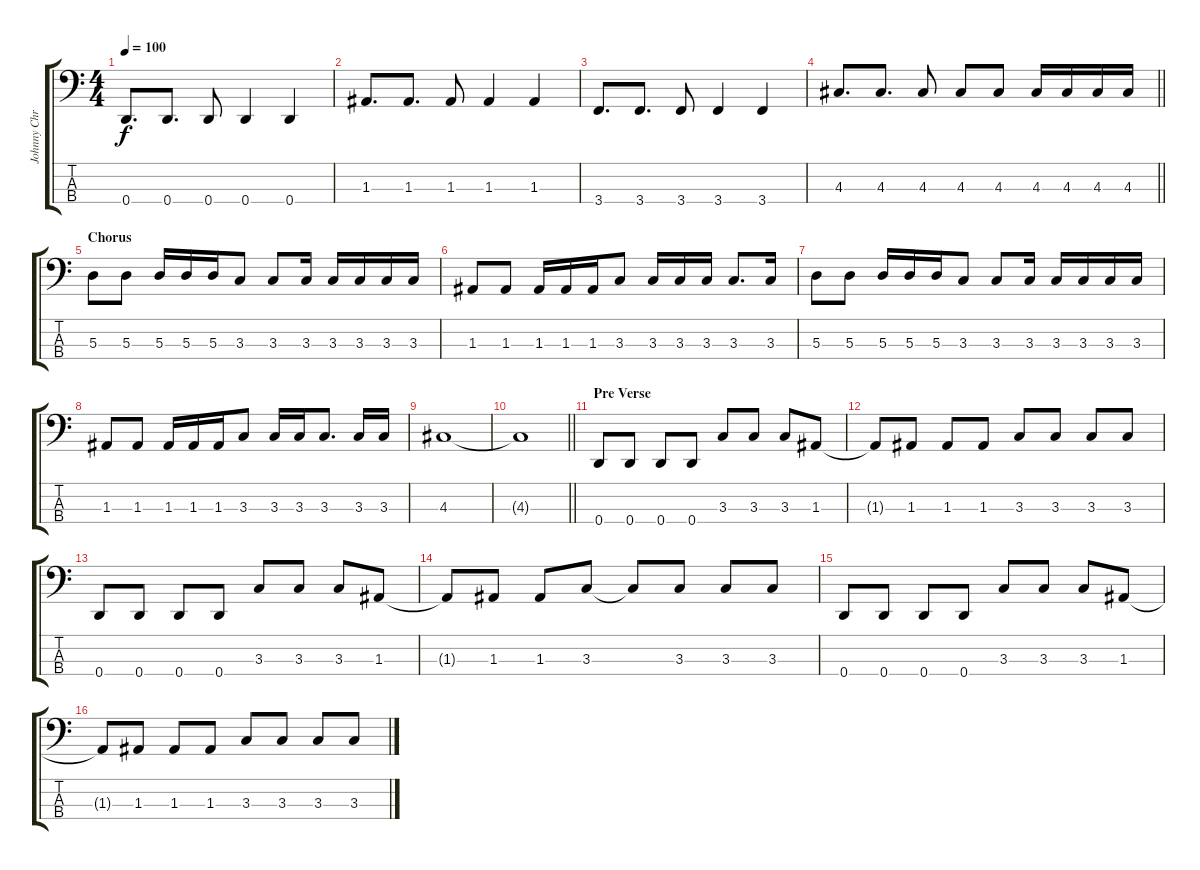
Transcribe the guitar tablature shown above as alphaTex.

\track ("Johnny Christ Bass" "Johnny Chr") {instrument electricbasspick}
\staff {score tabs}
\tuning (G2 D2 A1 D1) {hide}
\ts (4 4)
\tempo 100
\clef f4
\ks c
0.4.8{d dy f} 0.4.8{d} 0.4.8 0.4.4 0.4.4 |
1.3.8{d} 1.3.8{d} 1.3.8 1.3.4 1.3.4 |
3.4.8{d} 3.4.8{d} 3.4.8 3.4.4 3.4.4 |
\barLineRight lightlight
4.3.8{d} 4.3.8{d} 4.3.8 4.3.8 4.3.8 4.3.16 4.3.16 4.3.16 4.3.16 |
\section ("" "Chorus")
5.3.8 5.3.8 5.3.16 5.3.16 5.3.16 3.3.8 3.3.8 3.3.16 3.3.16 3.3.16 3.3.16 3.3.16 |
1.3.8 1.3.8 1.3.16 1.3.16 1.3.16 3.3.8 3.3.16 3.3.16 3.3.16 3.3.8{d} 3.3.16 |
5.3.8 5.3.8 5.3.16 5.3.16 5.3.16 3.3.8 3.3.8 3.3.16 3.3.16 3.3.16 3.3.16 3.3.16 |
1.3.8 1.3.8 1.3.16 1.3.16 1.3.16 3.3.8 3.3.16 3.3.16 3.3.8{d} 3.3.16 3.3.16 |
4.3.1 |
\barLineRight lightlight
4.3{t}.1 |
\section ("" "Pre Verse")
0.4.8 0.4.8 0.4.8 0.4.8 3.3.8 3.3.8 3.3.8 1.3.8 |
1.3{t}.8 1.3.8 1.3.8 1.3.8 3.3.8 3.3.8 3.3.8 3.3.8 |
0.4.8 0.4.8 0.4.8 0.4.8 3.3.8 3.3.8 3.3.8 1.3.8 |
1.3{t}.8 1.3.8 1.3.8 3.3.8 3.3{t}.8 3.3.8 3.3.8 3.3.8 |
0.4.8 0.4.8 0.4.8 0.4.8 3.3.8 3.3.8 3.3.8 1.3.8 |
1.3{t}.8 1.3.8 1.3.8 1.3.8 3.3.8 3.3.8 3.3.8 3.3.8
